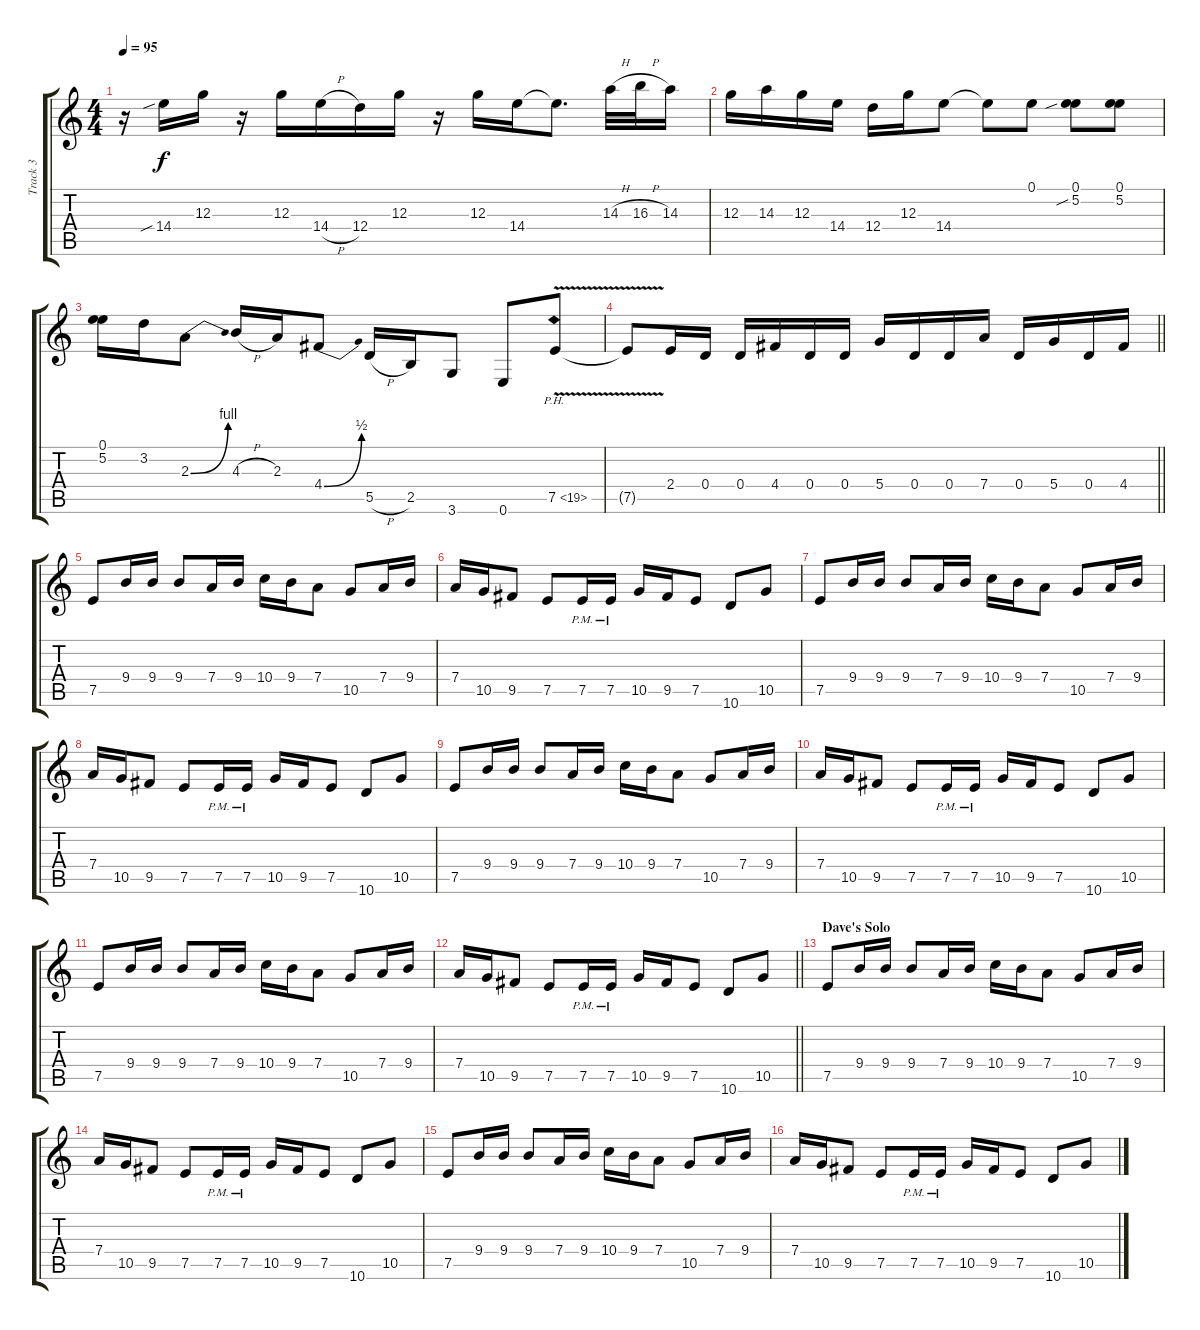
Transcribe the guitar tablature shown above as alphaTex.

\track ("Track 3" "Track 3") {instrument electricguitarjazz}
\staff {score tabs}
\tuning (E4 B3 G3 D3 A2 E2) {hide}
\ts (4 4)
\tempo 95
\clef g2
\ks c
r.16{dy f} 14.4{sib}.16 12.3.16 r.16 12.3.16 14.4{h}.16 12.4.16 12.3.16 r.16 12.3.16 14.4.16 14.4{t}.8{d} 14.3{h}.32 16.3{h}.32 14.3.16 |
12.3.16 14.3.16 12.3.16 14.4.16 12.4.16 12.3.16 14.4.8 14.4{t}.8 0.1.8 (0.1 5.2{sib}).8 (0.1 5.2).8 |
(0.1 5.2).16 3.2.16 2.3{be (bend 0 0 60 4)}.8 4.3{h}.16 2.3.16 4.4{be (bend 0 0 60 2)}.8 5.5{h}.16 2.5.16 3.6.8 0.6.8 7.5{ph 12 v}.8 |
\barLineRight lightlight
7.5{t}.8 2.4.16 0.4.16 0.4.16 4.4.16 0.4.16 0.4.16 5.4.16 0.4.16 0.4.16 7.4.16 0.4.16 5.4.16 0.4.16 4.4.16 |
7.5.8 9.4.16 9.4.16 9.4.8 7.4.16 9.4.16 10.4.16 9.4.16 7.4.8 10.5.8 7.4.16 9.4.16 |
7.4.16 10.5.16 9.5.8 7.5.8 7.5{pm}.16 7.5{pm}.16 10.5.16 9.5.16 7.5.8 10.6.8 10.5.8 |
7.5.8 9.4.16 9.4.16 9.4.8 7.4.16 9.4.16 10.4.16 9.4.16 7.4.8 10.5.8 7.4.16 9.4.16 |
7.4.16 10.5.16 9.5.8 7.5.8 7.5{pm}.16 7.5{pm}.16 10.5.16 9.5.16 7.5.8 10.6.8 10.5.8 |
7.5.8 9.4.16 9.4.16 9.4.8 7.4.16 9.4.16 10.4.16 9.4.16 7.4.8 10.5.8 7.4.16 9.4.16 |
7.4.16 10.5.16 9.5.8 7.5.8 7.5{pm}.16 7.5{pm}.16 10.5.16 9.5.16 7.5.8 10.6.8 10.5.8 |
7.5.8 9.4.16 9.4.16 9.4.8 7.4.16 9.4.16 10.4.16 9.4.16 7.4.8 10.5.8 7.4.16 9.4.16 |
\barLineRight lightlight
7.4.16 10.5.16 9.5.8 7.5.8 7.5{pm}.16 7.5{pm}.16 10.5.16 9.5.16 7.5.8 10.6.8 10.5.8 |
\section ("" "Dave's Solo")
7.5.8 9.4.16 9.4.16 9.4.8 7.4.16 9.4.16 10.4.16 9.4.16 7.4.8 10.5.8 7.4.16 9.4.16 |
7.4.16 10.5.16 9.5.8 7.5.8 7.5{pm}.16 7.5{pm}.16 10.5.16 9.5.16 7.5.8 10.6.8 10.5.8 |
7.5.8 9.4.16 9.4.16 9.4.8 7.4.16 9.4.16 10.4.16 9.4.16 7.4.8 10.5.8 7.4.16 9.4.16 |
7.4.16 10.5.16 9.5.8 7.5.8 7.5{pm}.16 7.5{pm}.16 10.5.16 9.5.16 7.5.8 10.6.8 10.5.8
